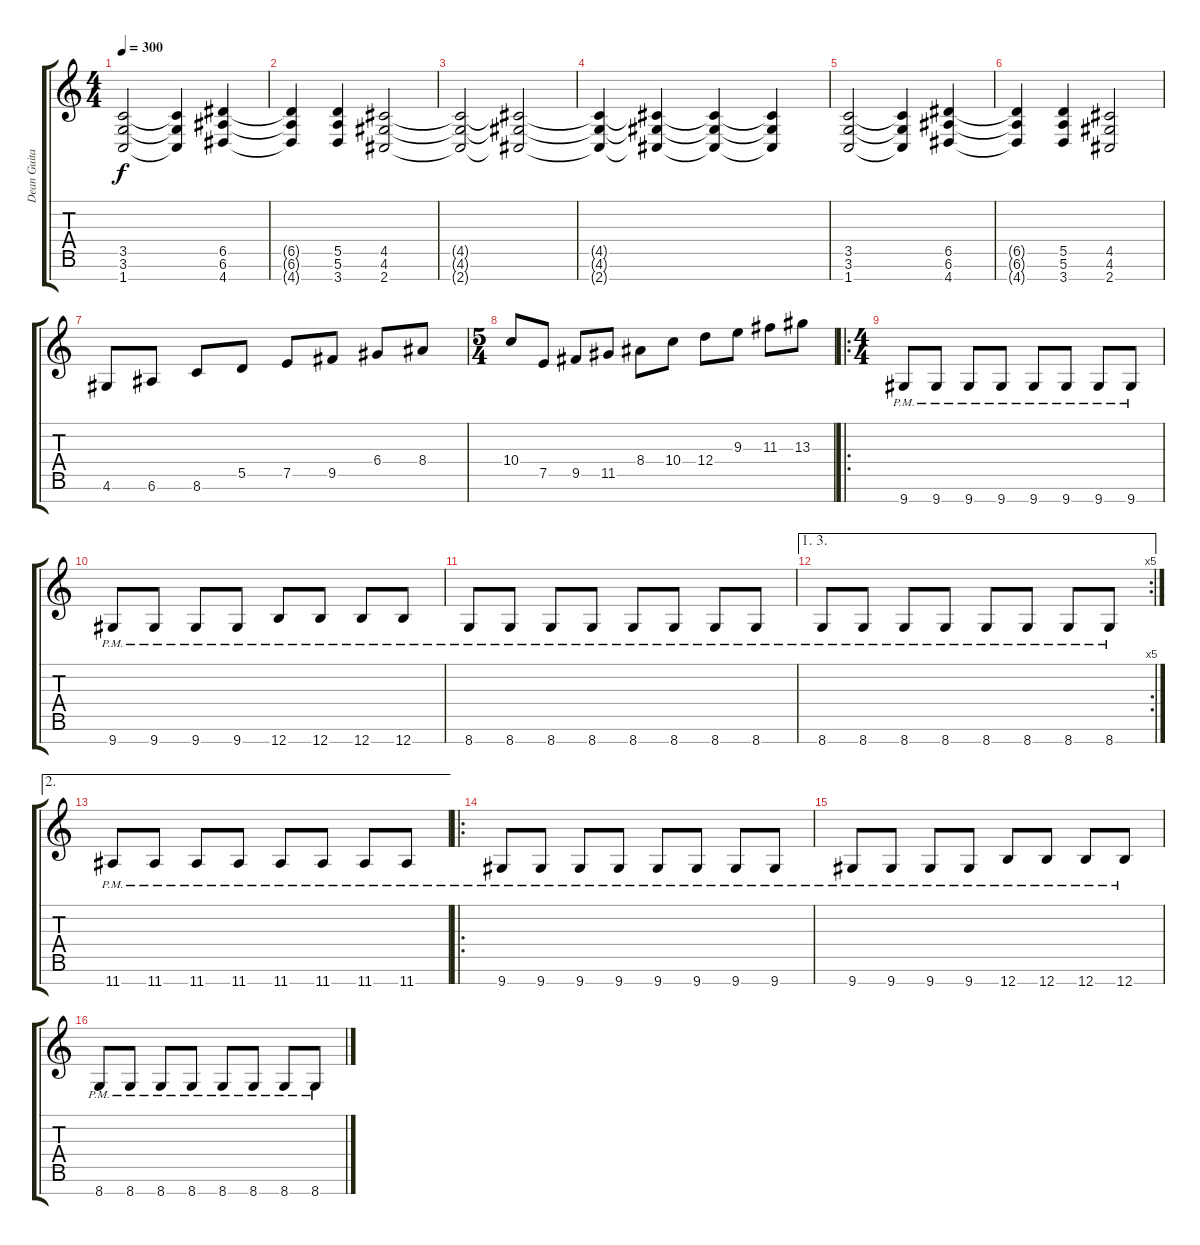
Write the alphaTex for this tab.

\track ("Dean Guitar (8 string)" "Dean Guita") {instrument distortionguitar}
\staff {score tabs}
\tuning (E4 B3 G3 D3 A2 E2 B1) {hide}
\ts (4 4)
\tempo 300
\clef g2
\ks c
(3.5 3.6 1.7).2{dy f} (3.5{t} 3.6{t} 1.7{t}).4 (6.5 6.6 4.7).4 |
(6.5{t} 6.6{t} 4.7{t}).4 (5.5 5.6 3.7).4 (4.5 4.6 2.7).2 |
(4.5{t} 4.6{t} 2.7{t}).2 (4.5{t} 4.6{t} 2.7{t}).2 |
(4.5{t} 4.6{t} 2.7{t}).4 (4.5{t} 4.6{t} 2.7{t}).4 (4.5{t} 4.6{t} 2.7{t}).4 (4.5{t} 4.6{t} 2.7{t}).4 |
(3.5 3.6 1.7).2 (3.5{t} 3.6{t} 1.7{t}).4 (6.5 6.6 4.7).4 |
(6.5{t} 6.6{t} 4.7{t}).4 (5.5 5.6 3.7).4 (4.5 4.6 2.7).2 |
4.6.8 6.6.8 8.6.8 5.5.8 7.5.8 9.5.8 6.4.8 8.4.8 |
\ts (5 4)
10.4.8 7.5.8 9.5.8 11.5.8 8.4.8 10.4.8 12.4.8 9.3.8 11.3.8 13.3.8 |
\ro
\ts (4 4)
9.7{pm}.8 9.7{pm}.8 9.7{pm}.8 9.7{pm}.8 9.7{pm}.8 9.7{pm}.8 9.7{pm}.8 9.7{pm}.8 |
9.7{pm}.8 9.7{pm}.8 9.7{pm}.8 9.7{pm}.8 12.7{pm}.8 12.7{pm}.8 12.7{pm}.8 12.7{pm}.8 |
8.7{pm}.8 8.7{pm}.8 8.7{pm}.8 8.7{pm}.8 8.7{pm}.8 8.7{pm}.8 8.7{pm}.8 8.7{pm}.8 |
\ae (1 3)
\rc 5
8.7{pm}.8 8.7{pm}.8 8.7{pm}.8 8.7{pm}.8 8.7{pm}.8 8.7{pm}.8 8.7{pm}.8 8.7{pm}.8 |
\ae 2
11.7{pm}.8 11.7{pm}.8 11.7{pm}.8 11.7{pm}.8 11.7{pm}.8 11.7{pm}.8 11.7{pm}.8 11.7{pm}.8 |
\ro
9.7{pm}.8 9.7{pm}.8 9.7{pm}.8 9.7{pm}.8 9.7{pm}.8 9.7{pm}.8 9.7{pm}.8 9.7{pm}.8 |
9.7{pm}.8 9.7{pm}.8 9.7{pm}.8 9.7{pm}.8 12.7{pm}.8 12.7{pm}.8 12.7{pm}.8 12.7{pm}.8 |
8.7{pm}.8 8.7{pm}.8 8.7{pm}.8 8.7{pm}.8 8.7{pm}.8 8.7{pm}.8 8.7{pm}.8 8.7{pm}.8
